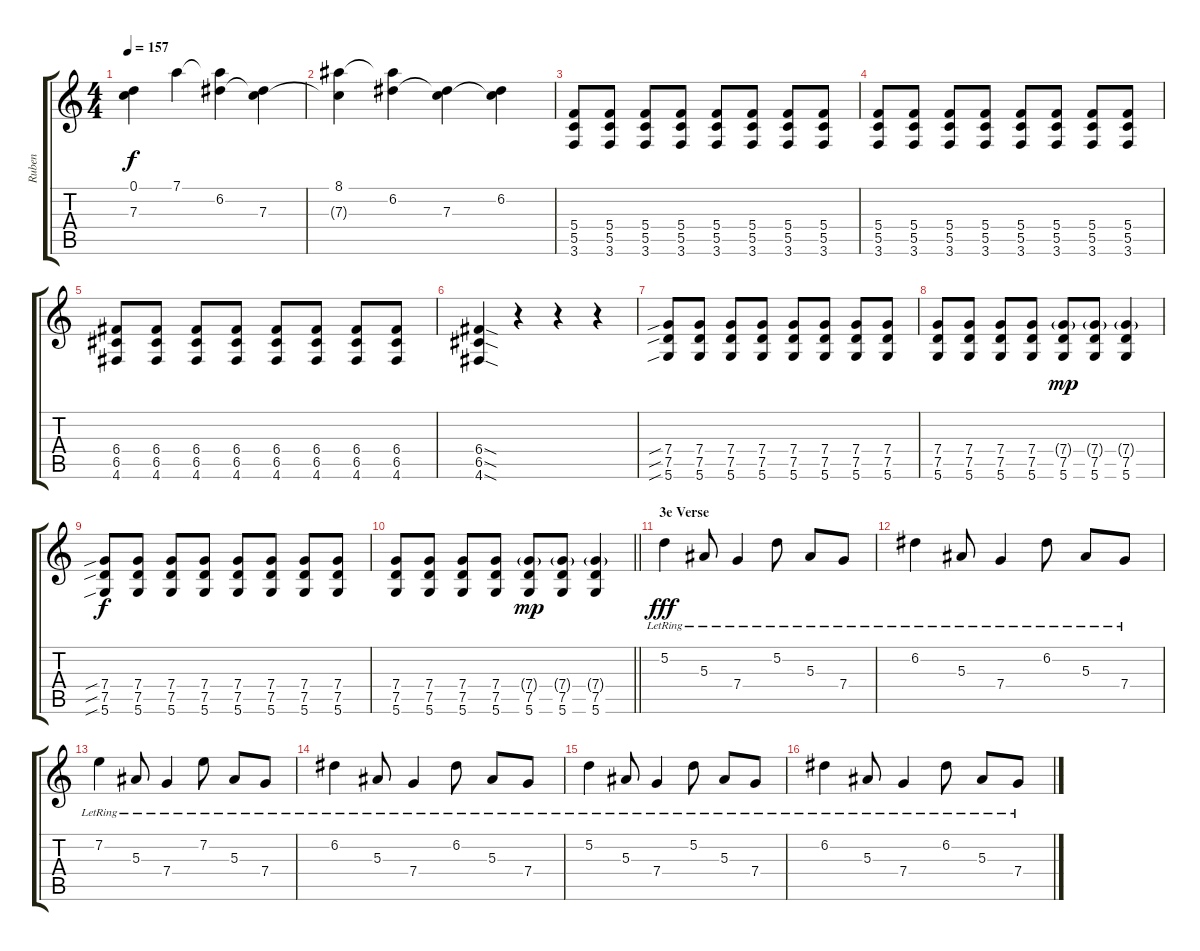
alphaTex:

\track ("Ruben" "Ruben") {instrument overdrivenguitar}
\staff {score tabs}
\tuning (D4 A3 F3 C3 G2 D2) {hide}
\ts (4 4)
\tempo 157
\clef g2
\ks c
(0.1{t} 7.3).4{dy f} 7.1.4 (7.1{t} 6.2).4 (6.2{t} 7.3).4 |
(8.1 7.3{t}).4 (8.1{t} 6.2).4 (6.2{t} 7.3).4 (6.2 7.3{t}).4 |
(5.4 5.5 3.6).8 (5.4 5.5 3.6).8 (5.4 5.5 3.6).8 (5.4 5.5 3.6).8 (5.4 5.5 3.6).8 (5.4 5.5 3.6).8 (5.4 5.5 3.6).8 (5.4 5.5 3.6).8 |
(5.4 5.5 3.6).8 (5.4 5.5 3.6).8 (5.4 5.5 3.6).8 (5.4 5.5 3.6).8 (5.4 5.5 3.6).8 (5.4 5.5 3.6).8 (5.4 5.5 3.6).8 (5.4 5.5 3.6).8 |
(6.4 6.5 4.6).8 (6.4 6.5 4.6).8 (6.4 6.5 4.6).8 (6.4 6.5 4.6).8 (6.4 6.5 4.6).8 (6.4 6.5 4.6).8 (6.4 6.5 4.6).8 (6.4 6.5 4.6).8 |
(6.4{sod} 6.5{sod} 4.6{sod}).4 r.4 r.4 r.4 |
(7.4{sib} 7.5{sib} 5.6{sib}).8 (7.4 7.5 5.6).8 (7.4 7.5 5.6).8 (7.4 7.5 5.6).8 (7.4 7.5 5.6).8 (7.4 7.5 5.6).8 (7.4 7.5 5.6).8 (7.4 7.5 5.6).8 |
(7.4 7.5 5.6).8 (7.4 7.5 5.6).8 (7.4 7.5 5.6).8 (7.4 7.5 5.6).8 (7.4{g} 7.5 5.6).8{dy mp} (7.4{g} 7.5 5.6).8 (7.4{g} 7.5 5.6).4 |
(7.4{sib} 7.5{sib} 5.6{sib}).8{dy f} (7.4 7.5 5.6).8 (7.4 7.5 5.6).8 (7.4 7.5 5.6).8 (7.4 7.5 5.6).8 (7.4 7.5 5.6).8 (7.4 7.5 5.6).8 (7.4 7.5 5.6).8 |
\barLineRight lightlight
(7.4 7.5 5.6).8 (7.4 7.5 5.6).8 (7.4 7.5 5.6).8 (7.4 7.5 5.6).8 (7.4{g} 7.5 5.6).8{dy mp} (7.4{g} 7.5 5.6).8 (7.4{g} 7.5 5.6).4 |
\section ("" "3e Verse")
5.2{lr}.4{dy fff volume 13} 5.3{lr}.8 7.4{lr}.4 5.2{lr}.8 5.3{lr}.8 7.4{lr}.8 |
6.2{lr}.4 5.3{lr}.8 7.4{lr}.4 6.2{lr}.8 5.3{lr}.8 7.4{lr}.8 |
7.2{lr}.4 5.3{lr}.8 7.4{lr}.4 7.2{lr}.8 5.3{lr}.8 7.4{lr}.8 |
6.2{lr}.4 5.3{lr}.8 7.4{lr}.4 6.2{lr}.8 5.3{lr}.8 7.4{lr}.8 |
5.2{lr}.4 5.3{lr}.8 7.4{lr}.4 5.2{lr}.8 5.3{lr}.8 7.4{lr}.8 |
6.2{lr}.4 5.3{lr}.8 7.4{lr}.4 6.2{lr}.8 5.3{lr}.8 7.4{lr}.8
